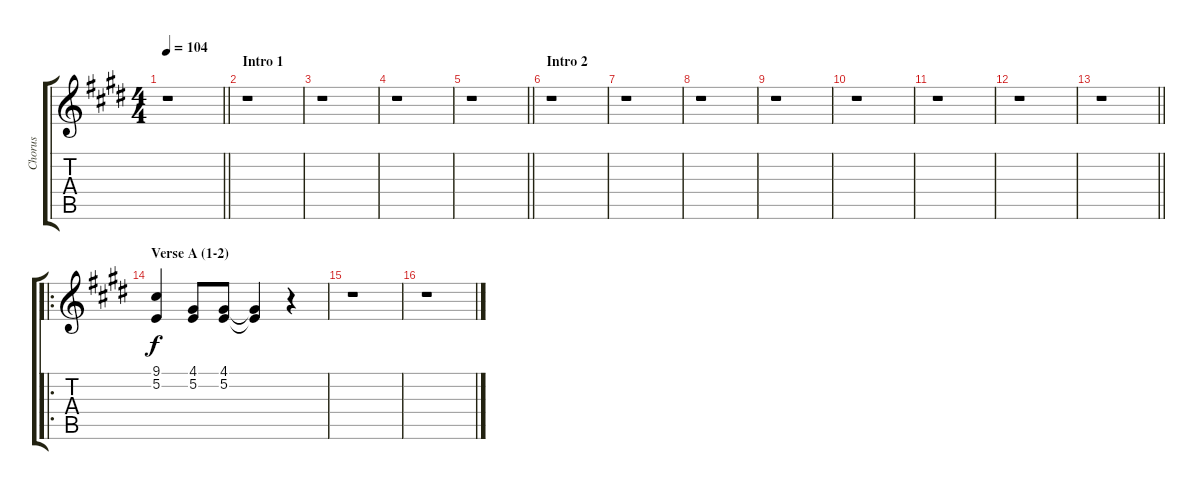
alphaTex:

\track ("Chorus" "Chorus") {instrument sopranosax}
\staff {score tabs}
\tuning (E4 B3 G3 D3 A2 E2) {hide}
\ts (4 4)
\tempo 104
\clef g2
\barLineRight lightlight
\ks c#minor
r.1{dy f instrument sopranosax} |
\section ("" "Intro 1")
r.1 |
r.1 |
r.1 |
\barLineRight lightlight
r.1 |
\section ("" "Intro 2")
r.1 |
r.1 |
r.1 |
r.1 |
r.1 |
r.1 |
r.1 |
\barLineRight lightlight
r.1 |
\ro
\section ("" "Verse A (1-2)")
(9.1 5.2).4 (4.1 5.2).8 (4.1 5.2).8 (4.1{t} 5.2{t}).4 r.4 |
r.1 |
r.1
